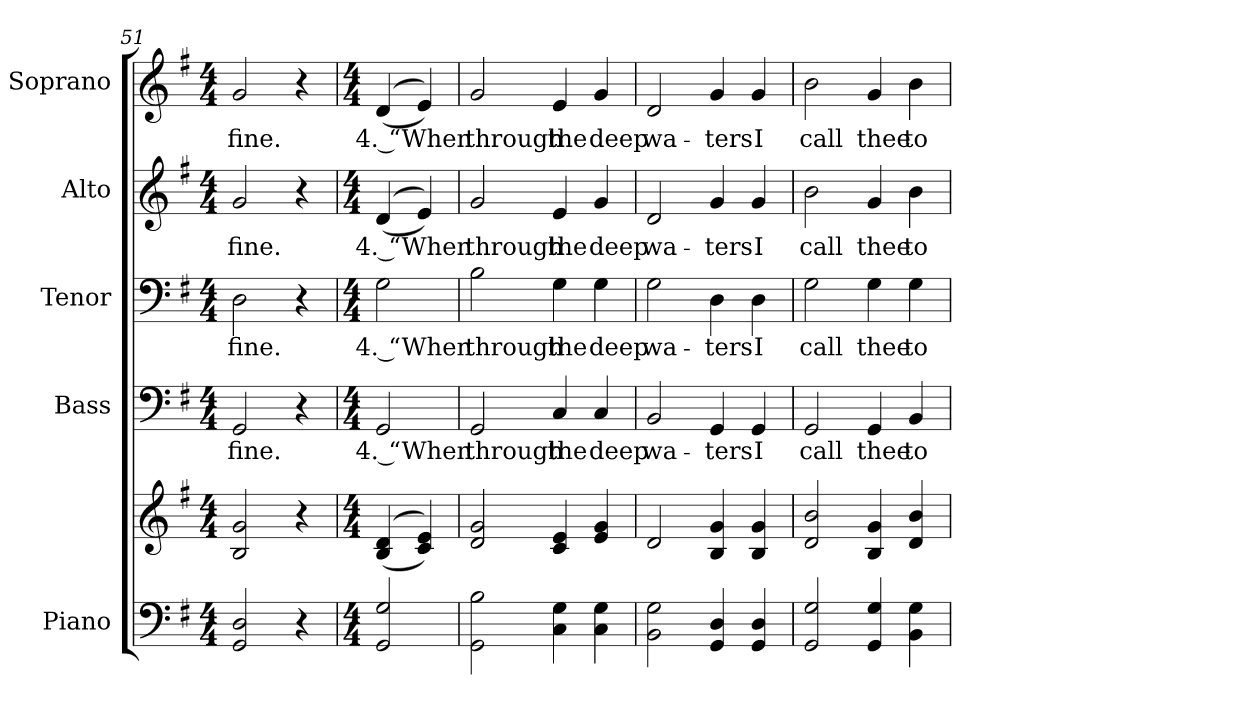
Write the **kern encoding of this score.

**kern	**kern	**kern	**text	**kern	**text	**kern	**text	**kern	**text
*part5	*part5	*part4	*part4	*part3	*part3	*part2	*part2	*part1	*part1
*staff6	*staff5	*staff4	*staff4	*staff3	*staff3	*staff2	*staff2	*staff1	*staff1
*I"Piano	*	*I"Bass	*	*I"Tenor	*	*I"Alto	*	*I"Soprano	*
*I'Pno.	*	*I'B.	*	*I'T.	*	*I'A.	*	*I'S.	*
!!LO:PB:g=z
*clefF4	*clefG2	*clefF4	*	*clefF4	*	*clefG2	*	*clefG2	*
*k[f#]	*k[f#]	*k[f#]	*	*k[f#]	*	*k[f#]	*	*k[f#]	*
*G:	*G:	*G:	*	*G:	*	*G:	*	*G:	*
*M4/4	*M4/4	*M4/4	*	*M4/4	*	*M4/4	*	*M4/4	*
=51	=51	=51	=51	=51	=51	=51	=51	=51	=51
!	!	!	!LO:LY:b:color=#000000	!	!	!	!	!	!
!	!	!	!	!	!LO:LY:b:color=#000000	!	!	!	!
!	!	!	!	!	!	!	!LO:LY:b:color=#000000	!	!
!	!	!	!	!	!	!	!	!	!LO:LY:b:color=#000000
2GGi/ 2Di	2Bi/ 2gi	2GGi/	-fine.	2Di\	-fine.	2gi/	-fine.	2gi/	-fine.
4r	4r	4r	.	4r	.	4r	.	4r	.
=52	=52	=52	=52	=52	=52	=52	=52	=52	=52
*M4/4	*M4/4	*M4/4	*	*M4/4	*	*M4/4	*	*M4/4	*
!	!	!	!LO:LY:b:color=#000000	!	!	!	!	!	!
!	!	!	!	!	!LO:LY:b:color=#000000	!	!	!	!
!	!	!	!	!	!	!	!LO:LY:b:color=#000000	!	!
!	!	!	!	!	!	!	!	!	!LO:LY:b:color=#000000
2GGi/ 2Gi	((4Bi/ 4di	2GGi/	4. “When	2Gi\	4. “When	((4di/	4. “When	((4di/	4. “When
.	4ci/ 4ei))	.	.	.	.	4ei/))	.	4ei/))	.
=53	=53	=53	=53	=53	=53	=53	=53	=53	=53
!	!	!	!LO:LY:b:color=#000000	!	!	!	!	!	!
!	!	!	!	!	!LO:LY:b:color=#000000	!	!	!	!
!	!	!	!	!	!	!	!LO:LY:b:color=#000000	!	!
!	!	!	!	!	!	!	!	!	!LO:LY:b:color=#000000
2GGi\ 2Bi	2di/ 2gi	2GGi/	through	2Bi\	through	2gi/	through	2gi/	through
!	!	!	!LO:LY:b:color=#000000	!	!	!	!	!	!
!	!	!	!	!	!LO:LY:b:color=#000000	!	!	!	!
!	!	!	!	!	!	!	!LO:LY:b:color=#000000	!	!
!	!	!	!	!	!	!	!	!	!LO:LY:b:color=#000000
4Ci\ 4Gi	4ci/ 4ei	4Ci/	the	4Gi\	the	4ei/	the	4ei/	the
!	!	!	!LO:LY:b:color=#000000	!	!	!	!	!	!
!	!	!	!	!	!LO:LY:b:color=#000000	!	!	!	!
!	!	!	!	!	!	!	!LO:LY:b:color=#000000	!	!
!	!	!	!	!	!	!	!	!	!LO:LY:b:color=#000000
4Ci\ 4Gi	4ei/ 4gi	4Ci/	deep	4Gi\	deep	4gi/	deep	4gi/	deep
=54	=54	=54	=54	=54	=54	=54	=54	=54	=54
!	!	!	!LO:LY:b:color=#000000	!	!	!	!	!	!
!	!	!	!	!	!LO:LY:b:color=#000000	!	!	!	!
!	!	!	!	!	!	!	!LO:LY:b:color=#000000	!	!
!	!	!	!	!	!	!	!	!	!LO:LY:b:color=#000000
2BBi\ 2Gi	2di/	2BBi/	wa-	2Gi\	wa-	2di/	wa-	2di/	wa-
!	!	!	!LO:LY:b:color=#000000	!	!	!	!	!	!
!	!	!	!	!	!LO:LY:b:color=#000000	!	!	!	!
!	!	!	!	!	!	!	!LO:LY:b:color=#000000	!	!
!	!	!	!	!	!	!	!	!	!LO:LY:b:color=#000000
4GGi/ 4Di	4Bi/ 4gi	4GGi/	-ters	4Di\	-ters	4gi/	-ters	4gi/	-ters
!	!	!	!LO:LY:b:color=#000000	!	!	!	!	!	!
!	!	!	!	!	!LO:LY:b:color=#000000	!	!	!	!
!	!	!	!	!	!	!	!LO:LY:b:color=#000000	!	!
!	!	!	!	!	!	!	!	!	!LO:LY:b:color=#000000
4GGi/ 4Di	4Bi/ 4gi	4GGi/	I	4Di\	I	4gi/	I	4gi/	I
=55	=55	=55	=55	=55	=55	=55	=55	=55	=55
!	!	!	!LO:LY:b:color=#000000	!	!	!	!	!	!
!	!	!	!	!	!LO:LY:b:color=#000000	!	!	!	!
!	!	!	!	!	!	!	!LO:LY:b:color=#000000	!	!
!	!	!	!	!	!	!	!	!	!LO:LY:b:color=#000000
2GGi/ 2Gi	2di/ 2bi	2GGi/	call	2Gi\	call	2bi\	call	2bi\	call
!	!	!	!LO:LY:b:color=#000000	!	!	!	!	!	!
!	!	!	!	!	!LO:LY:b:color=#000000	!	!	!	!
!	!	!	!	!	!	!	!LO:LY:b:color=#000000	!	!
!	!	!	!	!	!	!	!	!	!LO:LY:b:color=#000000
4GGi/ 4Gi	4Bi/ 4gi	4GGi/	thee	4Gi\	thee	4gi/	thee	4gi/	thee
!	!	!	!LO:LY:b:color=#000000	!	!	!	!	!	!
!	!	!	!	!	!LO:LY:b:color=#000000	!	!	!	!
!	!	!	!	!	!	!	!LO:LY:b:color=#000000	!	!
!	!	!	!	!	!	!	!	!	!LO:LY:b:color=#000000
4BBi\ 4Gi	4di/ 4bi	4BBi/	to	4Gi\	to	4bi\	to	4bi\	to
=	=	=	=	=	=	=	=	=	=
*-	*-	*-	*-	*-	*-	*-	*-	*-	*-
